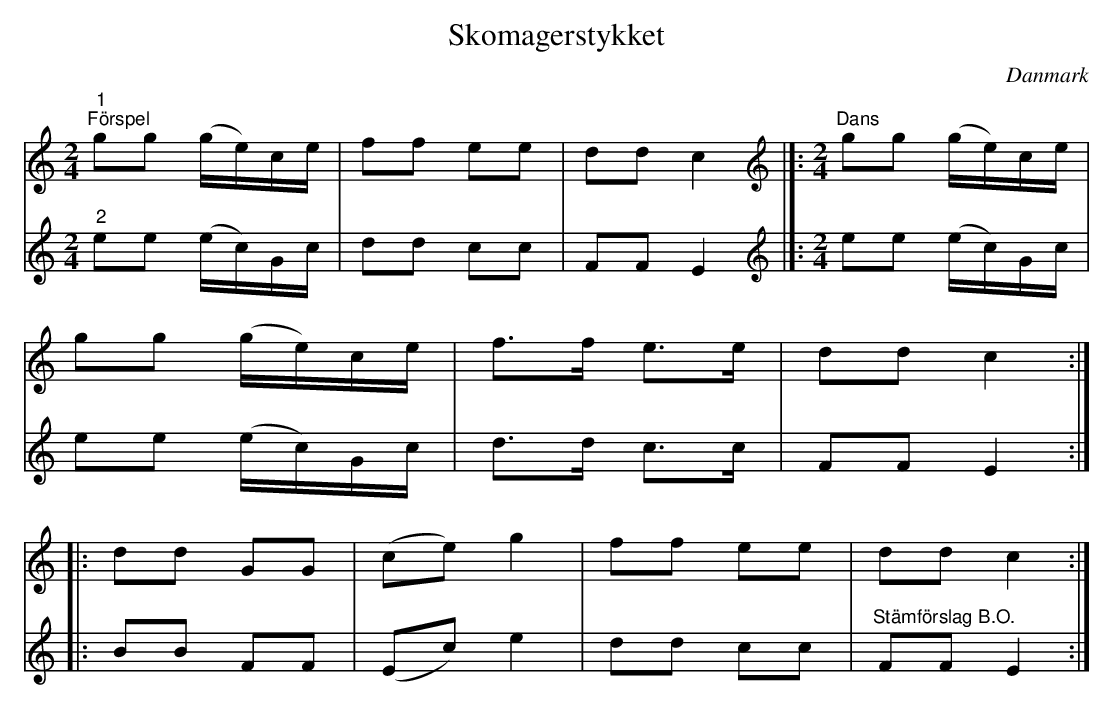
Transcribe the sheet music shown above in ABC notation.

X:1
T:Skomagerstykket
O:Danmark
L:1/8
M:2/4
K:C
V:1
"^1""^Förspel" gg (g/e/)c/e/ | ff ee | dd c2 |]:[M:2/4][K:treble]"^Dans" gg (g/e/)c/e/ |
gg (g/e/)c/e/ | f>f e>e | dd c2 ::
dd GG | (ce) g2 | ff ee | dd c2 :|
V:2
"^2" ee (e/c/)G/c/ | dd cc | FF E2 |]:[M:2/4][K:treble] ee (e/c/)G/c/ | ee (e/c/)G/c/ | d>d c>c |
FF E2 :: BB FF | (Ec) e2 | dd cc |"^Stämförslag B.O." FF E2 :|
